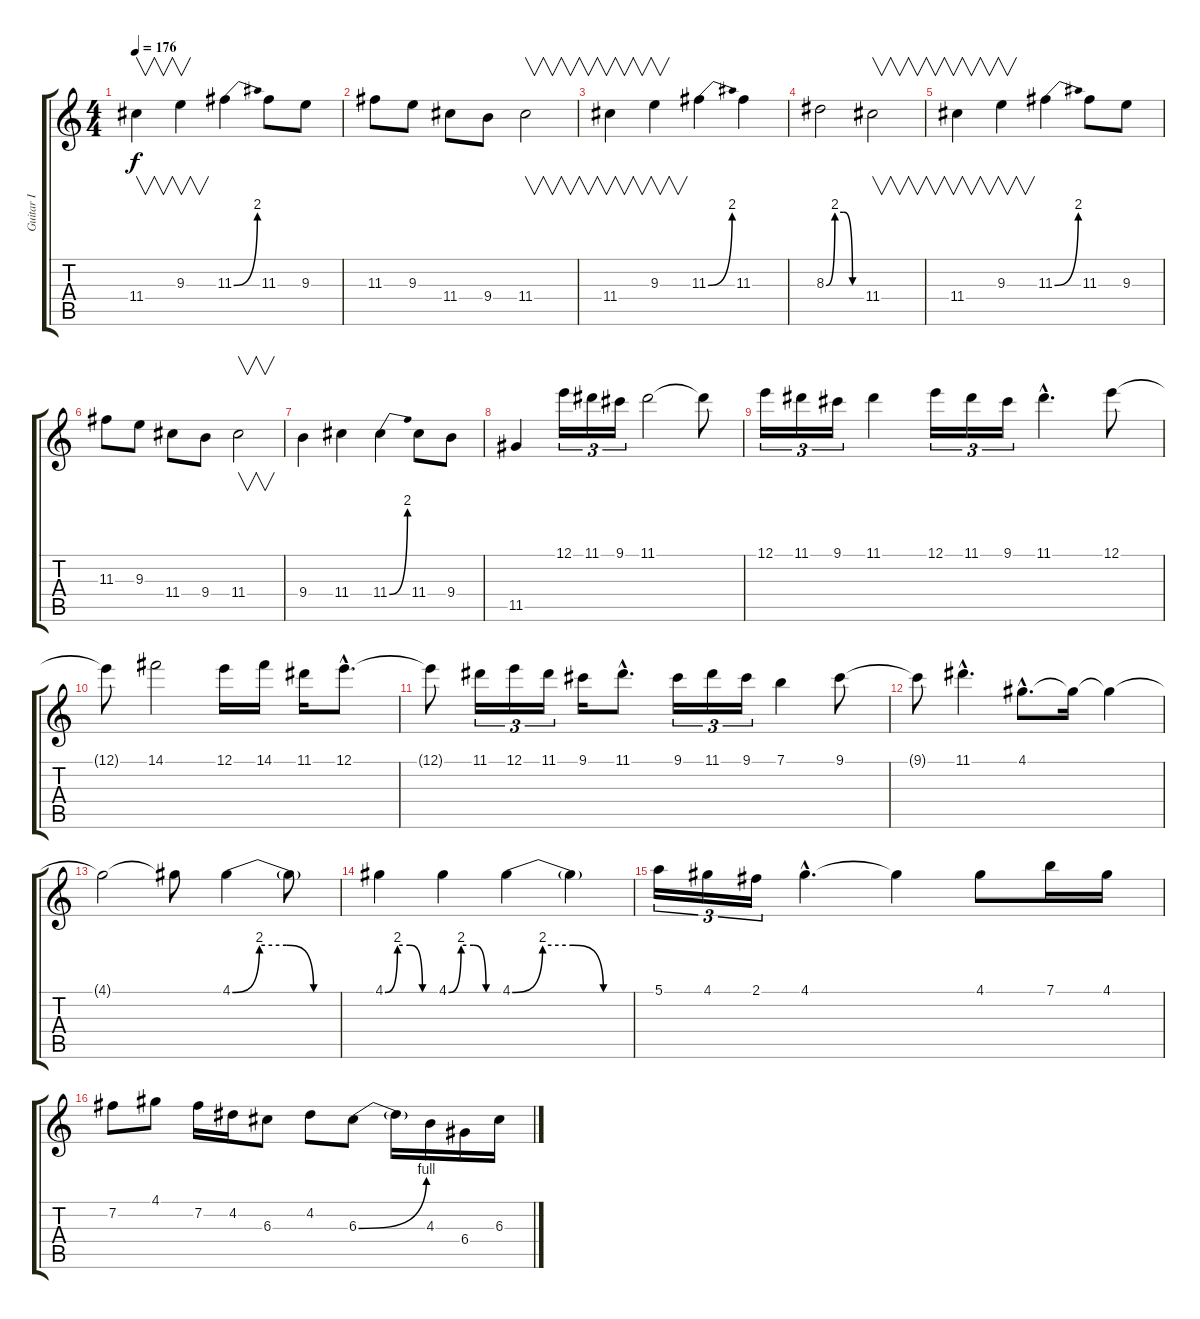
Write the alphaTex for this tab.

\track ("Guitar I" "Guitar I") {instrument distortionguitar}
\staff {score tabs}
\tuning (E4 B3 G3 D3 A2 E2) {hide}
\ts (4 4)
\tempo 176
\clef g2
\ks c
11.4.4{v dy f} 9.3.4{v} 11.3{be (bend 0 0 60 8)}.4 11.3.8 9.3.8 |
11.3.8 9.3.8 11.4.8 9.4.8 11.4.2{v} |
11.4.4{v} 9.3.4{v} 11.3{be (bend 0 0 60 8)}.4 11.3.4 |
8.3{be (custom 0 0 15 8 30 8 45 0 60 0)}.2 11.4.2{v} |
11.4.4{v} 9.3.4{v} 11.3{be (bend 0 0 60 8)}.4 11.3.8 9.3.8 |
11.3.8 9.3.8 11.4.8 9.4.8 11.4.2{v} |
9.4.4 11.4.4 11.4{be (bend 0 0 60 8)}.4 11.4.8 9.4.8 |
11.5.4 12.1.16{tu (3 2)} 11.1.16{tu (3 2)} 9.1.16{tu (3 2)} 11.1.2 11.1{t}.8 |
12.1.16{tu (3 2)} 11.1.16{tu (3 2)} 9.1.16{tu (3 2)} 11.1.4 12.1.16{tu (3 2)} 11.1.16{tu (3 2)} 9.1.16{tu (3 2)} 11.1{hac}.4{d} 12.1.8 |
12.1{t}.8 14.1.2 12.1.16 14.1.16 11.1.16 12.1{hac}.8{d} |
12.1{t}.8 11.1.16{tu (3 2)} 12.1.16{tu (3 2)} 11.1.16{tu (3 2)} 9.1.16 11.1{hac}.8{d} 9.1.16{tu (3 2)} 11.1.16{tu (3 2)} 9.1.16{tu (3 2)} 7.1.4 9.1.8 |
9.1{t}.8 11.1{hac}.4{d} 4.1{hac}.8{d} 4.1{t}.16 4.1{t}.4 |
4.1{t}.2 4.1{t}.8 4.1{be (custom 0 0 15 8 30 8 45 0 60 0)}.4 4.1{t}.8 |
4.1{be (custom 0 0 15 8 30 8 45 0 60 0)}.4 4.1{be (custom 0 0 15 8 30 8 45 0 60 0)}.4 4.1{be (custom 0 0 15 8 30 8 45 0 60 0)}.4 4.1{t}.4 |
5.1.16{tu (3 2)} 4.1.16{tu (3 2)} 2.1.16{tu (3 2)} 4.1{hac}.4{d} 4.1{t}.4 4.1.8 7.1.16 4.1.16 |
7.2.8 4.1.8 7.2.16 4.2.16 6.3.8 4.2.8 6.3{be (bend 0 0 60 4)}.8 6.3{t}.16 4.3.16 6.4.16 6.3.16
